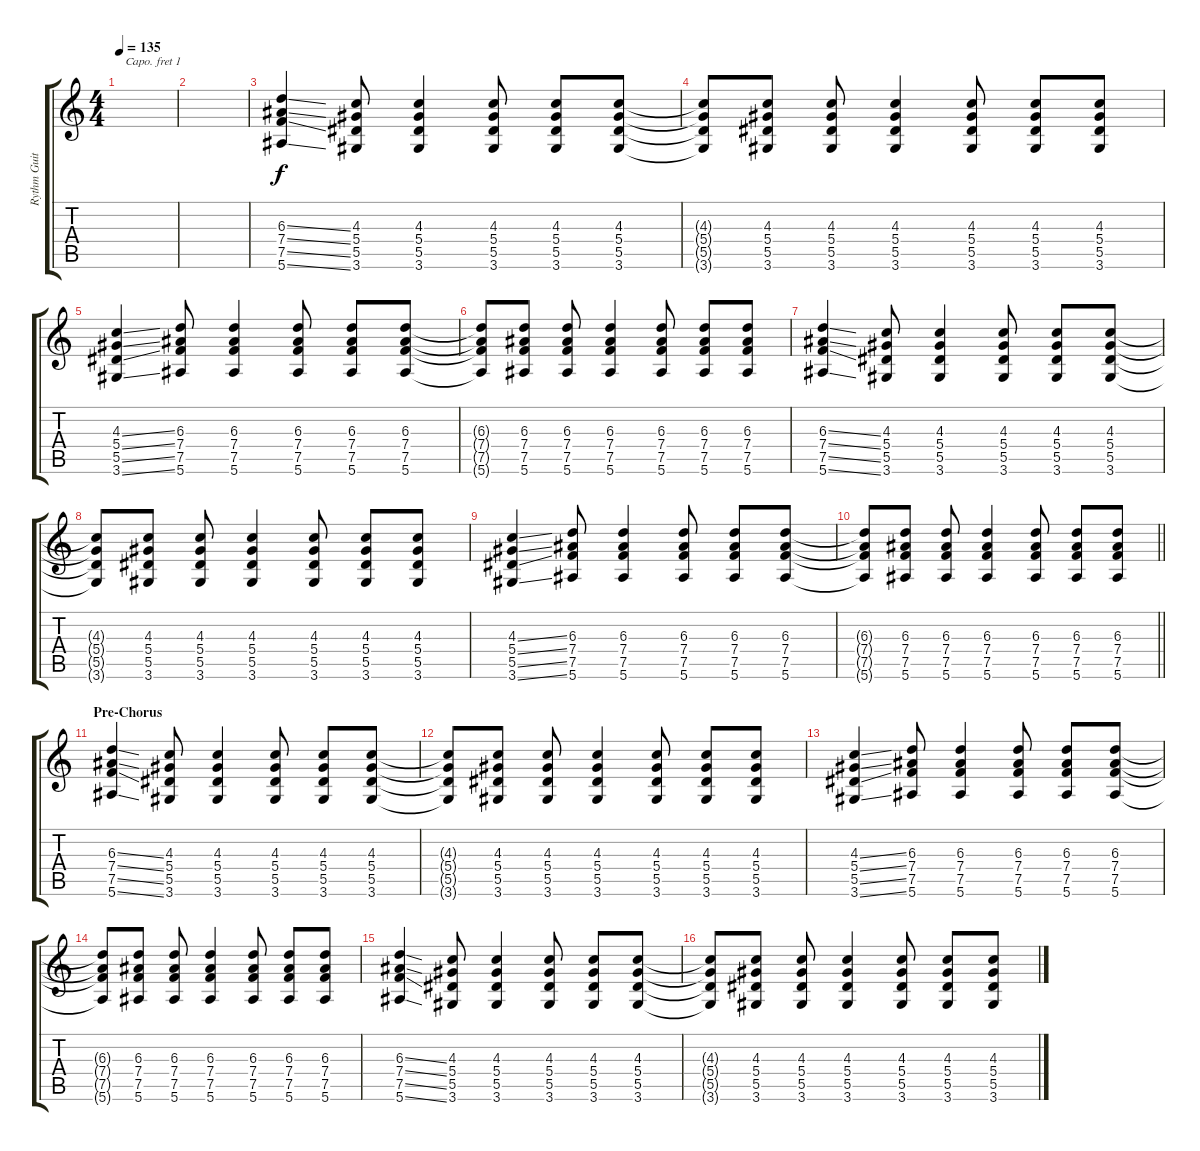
\track ("Rythm Guitar" "Rythm Guit") {instrument acousticguitarsteel}
\staff {score tabs}
\capo 1
\tuning (E4 B3 G3 D3 A2 E2) {hide}
\ts (4 4)
\tempo 135
\clef g2
\ks c
|
|
(6.3{ss} 7.4{ss} 7.5{ss} 5.6{ss}).4 (4.3 5.4 5.5 3.6).8 (4.3 5.4 5.5 3.6).4 (4.3 5.4 5.5 3.6).8 (4.3 5.4 5.5 3.6).8 (4.3 5.4 5.5 3.6).8 |
(4.3{t} 5.4{t} 5.5{t} 3.6{t}).8 (4.3 5.4 5.5 3.6).8 (4.3 5.4 5.5 3.6).8 (4.3 5.4 5.5 3.6).4 (4.3 5.4 5.5 3.6).8 (4.3 5.4 5.5 3.6).8 (4.3 5.4 5.5 3.6).8 |
(4.3{ss} 5.4{ss} 5.5{ss} 3.6{ss}).4 (6.3 7.4 7.5 5.6).8 (6.3 7.4 7.5 5.6).4 (6.3 7.4 7.5 5.6).8 (6.3 7.4 7.5 5.6).8 (6.3 7.4 7.5 5.6).8 |
(6.3{t} 7.4{t} 7.5{t} 5.6{t}).8 (6.3 7.4 7.5 5.6).8 (6.3 7.4 7.5 5.6).8 (6.3 7.4 7.5 5.6).4 (6.3 7.4 7.5 5.6).8 (6.3 7.4 7.5 5.6).8 (6.3 7.4 7.5 5.6).8 |
(6.3{ss} 7.4{ss} 7.5{ss} 5.6{ss}).4 (4.3 5.4 5.5 3.6).8 (4.3 5.4 5.5 3.6).4 (4.3 5.4 5.5 3.6).8 (4.3 5.4 5.5 3.6).8 (4.3 5.4 5.5 3.6).8 |
(4.3{t} 5.4{t} 5.5{t} 3.6{t}).8 (4.3 5.4 5.5 3.6).8 (4.3 5.4 5.5 3.6).8 (4.3 5.4 5.5 3.6).4 (4.3 5.4 5.5 3.6).8 (4.3 5.4 5.5 3.6).8 (4.3 5.4 5.5 3.6).8 |
(4.3{ss} 5.4{ss} 5.5{ss} 3.6{ss}).4 (6.3 7.4 7.5 5.6).8 (6.3 7.4 7.5 5.6).4 (6.3 7.4 7.5 5.6).8 (6.3 7.4 7.5 5.6).8 (6.3 7.4 7.5 5.6).8 |
\barLineRight lightlight
(6.3{t} 7.4{t} 7.5{t} 5.6{t}).8 (6.3 7.4 7.5 5.6).8 (6.3 7.4 7.5 5.6).8 (6.3 7.4 7.5 5.6).4 (6.3 7.4 7.5 5.6).8 (6.3 7.4 7.5 5.6).8 (6.3 7.4 7.5 5.6).8 |
\section ("" "Pre-Chorus")
(6.3{ss} 7.4{ss} 7.5{ss} 5.6{ss}).4 (4.3 5.4 5.5 3.6).8 (4.3 5.4 5.5 3.6).4 (4.3 5.4 5.5 3.6).8 (4.3 5.4 5.5 3.6).8 (4.3 5.4 5.5 3.6).8 |
(4.3{t} 5.4{t} 5.5{t} 3.6{t}).8 (4.3 5.4 5.5 3.6).8 (4.3 5.4 5.5 3.6).8 (4.3 5.4 5.5 3.6).4 (4.3 5.4 5.5 3.6).8 (4.3 5.4 5.5 3.6).8 (4.3 5.4 5.5 3.6).8 |
(4.3{ss} 5.4{ss} 5.5{ss} 3.6{ss}).4 (6.3 7.4 7.5 5.6).8 (6.3 7.4 7.5 5.6).4 (6.3 7.4 7.5 5.6).8 (6.3 7.4 7.5 5.6).8 (6.3 7.4 7.5 5.6).8 |
(6.3{t} 7.4{t} 7.5{t} 5.6{t}).8 (6.3 7.4 7.5 5.6).8 (6.3 7.4 7.5 5.6).8 (6.3 7.4 7.5 5.6).4 (6.3 7.4 7.5 5.6).8 (6.3 7.4 7.5 5.6).8 (6.3 7.4 7.5 5.6).8 |
(6.3{ss} 7.4{ss} 7.5{ss} 5.6{ss}).4 (4.3 5.4 5.5 3.6).8 (4.3 5.4 5.5 3.6).4 (4.3 5.4 5.5 3.6).8 (4.3 5.4 5.5 3.6).8 (4.3 5.4 5.5 3.6).8 |
(4.3{t} 5.4{t} 5.5{t} 3.6{t}).8 (4.3 5.4 5.5 3.6).8 (4.3 5.4 5.5 3.6).8 (4.3 5.4 5.5 3.6).4 (4.3 5.4 5.5 3.6).8 (4.3 5.4 5.5 3.6).8 (4.3 5.4 5.5 3.6).8
